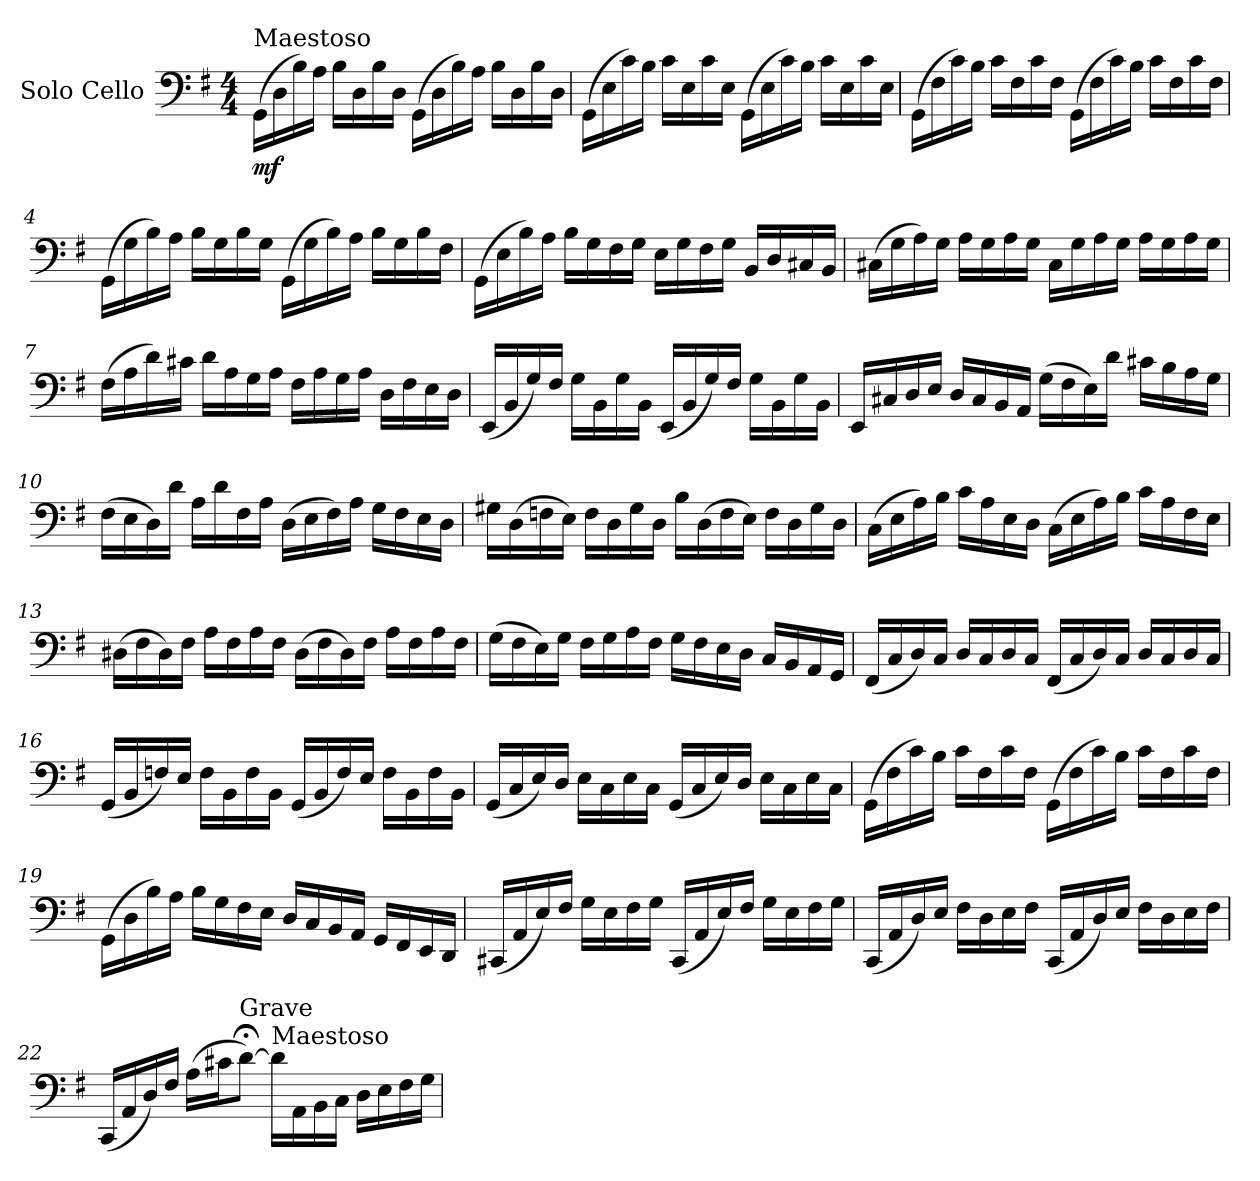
**kern	**dynam
*part1	*part1
*staff1	*staff1
*I"Solo Cello	*
*I'Solo Cello	*
*clefF4	*
*k[f#]	*
*G:	*
*M4/4	*
*MM80	*
=1	=1
!LO:TX:a:t=Maestoso	!
!	!LO:DY:b
(16GG\LL	mf
16D\	.
16B\)	.
16A\JJ	.
16B\LL	.
16D\	.
16B\	.
16D\JJ	.
(16GG\LL	.
16D\	.
16B\)	.
16A\JJ	.
16B\LL	.
16D\	.
16B\	.
16D\JJ	.
=2	=2
(16GG\LL	.
16E\	.
16c\)	.
16B\JJ	.
16c\LL	.
16E\	.
16c\	.
16E\JJ	.
(16GG\LL	.
16E\	.
16c\)	.
16B\JJ	.
16c\LL	.
16E\	.
16c\	.
16E\JJ	.
!!LO:LB:g=z
=3	=3
(16GG\LL	.
16F#\	.
16c\)	.
16B\JJ	.
16c\LL	.
16F#\	.
16c\	.
16F#\JJ	.
(16GG\LL	.
16F#\	.
16c\)	.
16B\JJ	.
16c\LL	.
16F#\	.
16c\	.
16F#\JJ	.
=4	=4
(16GG\LL	.
16G\	.
16B\)	.
16A\JJ	.
16B\LL	.
16G\	.
16B\	.
16G\JJ	.
(16GG\LL	.
16G\	.
16B\)	.
16A\JJ	.
16B\LL	.
16G\	.
16B\	.
16F#\JJ	.
!!LO:LB:g=z
=5	=5
(16GG\LL	.
16E\	.
16B\)	.
16A\JJ	.
16B\LL	.
16G\	.
16F#\	.
16G\JJ	.
16E\LL	.
16G\	.
16F#\	.
16G\JJ	.
16BB/LL	.
16D/	.
16C#X/	.
16BB/JJ	.
=6	=6
(16C#X\LL	.
16G\	.
16A\)	.
16G\JJ	.
16A\LL	.
16G\	.
16A\	.
16G\JJ	.
16C#\LL	.
16G\	.
16A\	.
16G\JJ	.
16A\LL	.
16G\	.
16A\	.
16G\JJ	.
!!LO:LB:g=z
=7	=7
(16F#\LL	.
16A\	.
16d\)	.
16c#X\JJ	.
16d\LL	.
16A\	.
16G\	.
16A\JJ	.
16F#\LL	.
16A\	.
16G\	.
16A\JJ	.
16D\LL	.
16F#\	.
16E\	.
16D\JJ	.
=8	=8
(16EE/LL	.
16BB/	.
16G/)	.
16F#/JJ	.
16G\LL	.
16BB\	.
16G\	.
16BB\JJ	.
(16EE/LL	.
16BB/	.
16G/)	.
16F#/JJ	.
16G\LL	.
16BB\	.
16G\	.
16BB\JJ	.
!!LO:LB:g=z
=9	=9
16EE/LL	.
16C#X/	.
16D/	.
16E/JJ	.
16D/LL	.
16C#/	.
16BB/	.
16AA/JJ	.
(16G\LL	.
16F#\	.
16E\)	.
16d\JJ	.
16c#X\LL	.
16B\	.
16A\	.
16G\JJ	.
=10	=10
(16F#\LL	.
16E\	.
16D\)	.
16d\JJ	.
16A\LL	.
16d\	.
16F#\	.
16A\JJ	.
(16D\LL	.
16E\	.
16F#\)	.
16A\JJ	.
16G\LL	.
16F#\	.
16E\	.
16D\JJ	.
!!LO:LB:g=z
=11	=11
16G#X\LL	.
(16D\	.
16Fn\	.
16E\JJ)	.
16F\LL	.
16D\	.
16G#\	.
16D\JJ	.
16B\LL	.
(16D\	.
16F\	.
16E\JJ)	.
16F\LL	.
16D\	.
16G#\	.
16D\JJ	.
=12	=12
(16C\LL	.
16E\	.
16A\)	.
16B\JJ	.
16c\LL	.
16A\	.
16E\	.
16D\JJ	.
(16C\LL	.
16E\	.
16A\)	.
16B\JJ	.
16c\LL	.
16A\	.
16F#\	.
16E\JJ	.
!!LO:LB:g=z
=13	=13
(16D#X\LL	.
16F#\	.
16D#\)	.
16F#\JJ	.
16A\LL	.
16F#\	.
16A\	.
16F#\JJ	.
(16D#\LL	.
16F#\	.
16D#\)	.
16F#\JJ	.
16A\LL	.
16F#\	.
16A\	.
16F#\JJ	.
=14	=14
(16G\LL	.
16F#\	.
16E\)	.
16G\JJ	.
16F#\LL	.
16G\	.
16A\	.
16F#\JJ	.
16G\LL	.
16F#\	.
16E\	.
16D\JJ	.
16C/LL	.
16BB/	.
16AA/	.
16GG/JJ	.
!!LO:LB:g=z
=15	=15
(16FF#/LL	.
16C/	.
16D/)	.
16C/JJ	.
16D/LL	.
16C/	.
16D/	.
16C/JJ	.
(16FF#/LL	.
16C/	.
16D/)	.
16C/JJ	.
16D/LL	.
16C/	.
16D/	.
16C/JJ	.
=16	=16
(16GG/LL	.
16BB/	.
16Fn/)	.
16E/JJ	.
16F\LL	.
16BB\	.
16F\	.
16BB\JJ	.
(16GG/LL	.
16BB/	.
16F/)	.
16E/JJ	.
16F\LL	.
16BB\	.
16F\	.
16BB\JJ	.
!!LO:LB:g=z
=17	=17
(16GG/LL	.
16C/	.
16E/)	.
16D/JJ	.
16E\LL	.
16C\	.
16E\	.
16C\JJ	.
(16GG/LL	.
16C/	.
16E/)	.
16D/JJ	.
16E\LL	.
16C\	.
16E\	.
16C\JJ	.
=18	=18
(16GG\LL	.
16F#\	.
16c\)	.
16B\JJ	.
16c\LL	.
16F#\	.
16c\	.
16F#\JJ	.
(16GG\LL	.
16F#\	.
16c\)	.
16B\JJ	.
16c\LL	.
16F#\	.
16c\	.
16F#\JJ	.
!!LO:PB:g=z
=19	=19
(16GG\LL	.
16D\	.
16B\)	.
16A\JJ	.
16B\LL	.
16G\	.
16F#\	.
16E\JJ	.
16D/LL	.
16C/	.
16BB/	.
16AA/JJ	.
16GG/LL	.
16FF#/	.
16EE/	.
16DD/JJ	.
=20	=20
(16CC#X/LL	.
16AA/	.
16E/)	.
16F#/JJ	.
16G\LL	.
16E\	.
16F#\	.
16G\JJ	.
(16CC#/LL	.
16AA/	.
16E/)	.
16F#/JJ	.
16G\LL	.
16E\	.
16F#\	.
16G\JJ	.
!!LO:PB:g=z
=21	=21
(16CC/LL	.
16AA/	.
16D/)	.
16E/JJ	.
16F#\LL	.
16D\	.
16E\	.
16F#\JJ	.
(16CC/LL	.
16AA/	.
16D/)	.
16E/JJ	.
16F#\LL	.
16D\	.
16E\	.
16F#\JJ	.
=22	=22
(16CC/LL	.
16AA/	.
16D/)	.
16F#/JJ	.
(16A\LL	.
16c#X\J	.
*MM20	*
!LO:TX:a:t=Grave	!
[8d;<\J)	.
*MM77	*
!LO:TX:a:t=Maestoso	!
16d\LL]	.
16AA\	.
16BB\	.
16C\JJ	.
16D\LL	.
16E\	.
16F#\	.
16G\JJ	.
=	=
*-	*-
